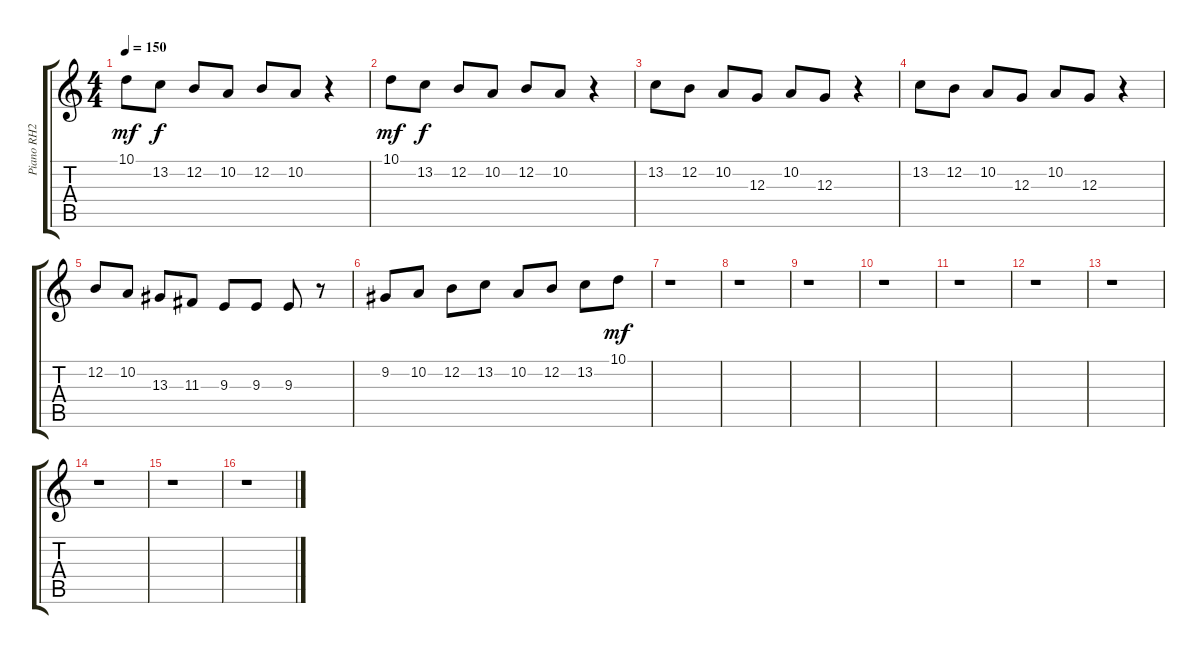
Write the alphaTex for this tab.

\track ("Piano RH2" "Piano RH2") {instrument acousticgrandpiano}
\staff {score tabs}
\tuning (E4 B3 G3 D3 A2 E2) {hide}
\ts (4 4)
\tempo 150
\clef g2
\ks c
10.1.8{dy mf} 13.2.8{dy f} 12.2.8 10.2.8 12.2.8 10.2.8 r.4 |
10.1.8{dy mf} 13.2.8{dy f} 12.2.8 10.2.8 12.2.8 10.2.8 r.4 |
13.2.8 12.2.8 10.2.8 12.3.8 10.2.8 12.3.8 r.4 |
13.2.8 12.2.8 10.2.8 12.3.8 10.2.8 12.3.8 r.4 |
12.2.8 10.2.8 13.3.8 11.3.8 9.3.8 9.3.8 9.3.8 r.8 |
9.2.8 10.2.8 12.2.8 13.2.8 10.2.8 12.2.8 13.2.8 10.1.8{dy mf} |
r.1 |
r.1 |
r.1 |
r.1 |
r.1 |
r.1 |
r.1 |
r.1 |
r.1 |
r.1
